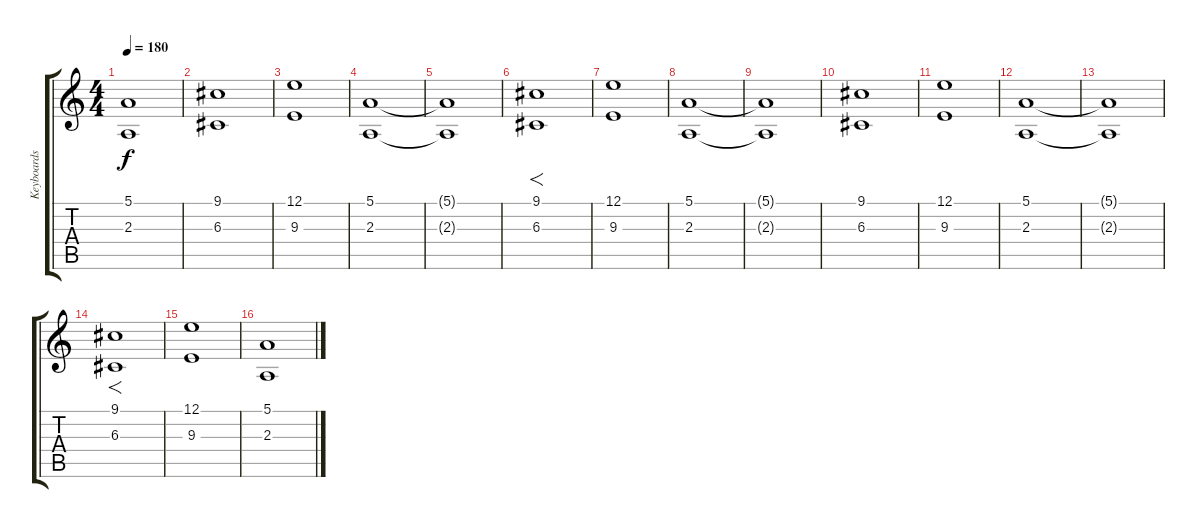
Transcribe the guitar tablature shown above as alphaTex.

\track ("Keyboards I (Srings)" "Keyboards ") {instrument pad5bowed}
\staff {score tabs}
\tuning (E4 B3 G3 D3 A2 E2) {hide}
\ts (4 4)
\tempo 180
\clef g2
\ks c
(5.1{t} 2.3{t}).1{dy f volume 0} |
(9.1 6.3).1{volume 13} |
(12.1 9.3).1 |
(5.1 2.3).1 |
(5.1{t} 2.3{t}).1{volume 0} |
(9.1 6.3).1{f volume 13} |
(12.1 9.3).1{volume 7} |
(5.1 2.3).1 |
(5.1{t} 2.3{t}).1 |
(9.1 6.3).1 |
(12.1 9.3).1{volume 0} |
(5.1 2.3).1 |
(5.1{t} 2.3{t}).1 |
(9.1 6.3).1{f} |
(12.1 9.3).1 |
(5.1 2.3).1
